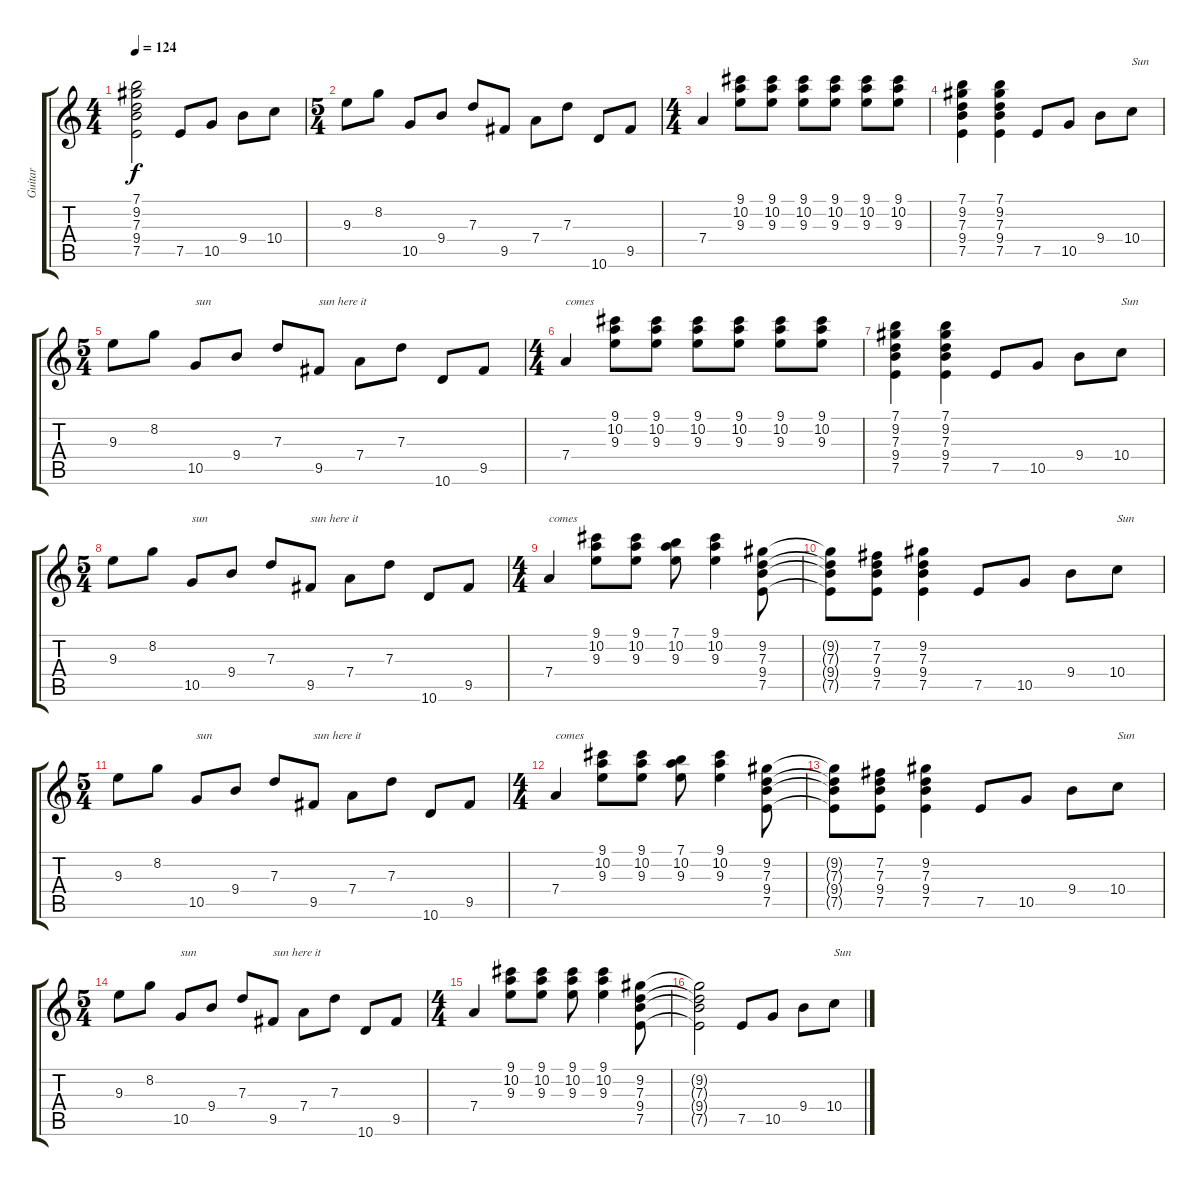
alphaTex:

\track ("Guitar" "Guitar") {instrument acousticguitarsteel}
\staff {score tabs}
\tuning (E4 B3 G3 D3 A2 E2) {hide}
\ts (4 4)
\tempo 124
\clef g2
\ks c
(7.1 9.2 7.3 9.4 7.5).2{dy f} 7.5.8 10.5.8 9.4.8 10.4.8 |
\ts (5 4)
9.3.8 8.2.8 10.5.8 9.4.8 7.3.8 9.5.8 7.4.8 7.3.8 10.6.8 9.5.8 |
\ts (4 4)
7.4.4 (9.1 10.2 9.3).8 (9.1 10.2 9.3).8 (9.1 10.2 9.3).8 (9.1 10.2 9.3).8 (9.1 10.2 9.3).8 (9.1 10.2 9.3).8 |
(7.1 9.2 7.3 9.4 7.5).4 (7.1 9.2 7.3 9.4 7.5).4 7.5.8 10.5.8 9.4.8 10.4.8{txt "Sun"} |
\ts (5 4)
9.3.8 8.2.8 10.5.8{txt "sun"} 9.4.8 7.3.8 9.5.8{txt "sun here it"} 7.4.8 7.3.8 10.6.8 9.5.8 |
\ts (4 4)
7.4.4{txt "comes"} (9.1 10.2 9.3).8 (9.1 10.2 9.3).8 (9.1 10.2 9.3).8 (9.1 10.2 9.3).8 (9.1 10.2 9.3).8 (9.1 10.2 9.3).8 |
(7.1 9.2 7.3 9.4 7.5).4 (7.1 9.2 7.3 9.4 7.5).4 7.5.8 10.5.8 9.4.8 10.4.8{txt "Sun"} |
\ts (5 4)
9.3.8 8.2.8 10.5.8{txt "sun"} 9.4.8 7.3.8 9.5.8{txt "sun here it"} 7.4.8 7.3.8 10.6.8 9.5.8 |
\ts (4 4)
7.4.4{txt "comes"} (9.1 10.2 9.3).8 (9.1 10.2 9.3).8 (7.1 10.2 9.3).8 (9.1 10.2 9.3).4 (9.2 7.3 9.4 7.5).8 |
(9.2{t} 7.3{t} 9.4{t} 7.5{t}).8 (7.2 7.3 9.4 7.5).8 (9.2 7.3 9.4 7.5).4 7.5.8 10.5.8 9.4.8 10.4.8{txt "Sun"} |
\ts (5 4)
9.3.8 8.2.8 10.5.8{txt "sun"} 9.4.8 7.3.8 9.5.8{txt "sun here it"} 7.4.8 7.3.8 10.6.8 9.5.8 |
\ts (4 4)
7.4.4{txt "comes"} (9.1 10.2 9.3).8 (9.1 10.2 9.3).8 (7.1 10.2 9.3).8 (9.1 10.2 9.3).4 (9.2 7.3 9.4 7.5).8 |
(9.2{t} 7.3{t} 9.4{t} 7.5{t}).8 (7.2 7.3 9.4 7.5).8 (9.2 7.3 9.4 7.5).4 7.5.8 10.5.8 9.4.8 10.4.8{txt "Sun"} |
\ts (5 4)
9.3.8 8.2.8 10.5.8{txt "sun"} 9.4.8 7.3.8 9.5.8{txt "sun here it"} 7.4.8 7.3.8 10.6.8 9.5.8 |
\ts (4 4)
7.4.4 (9.1 10.2 9.3).8 (9.1 10.2 9.3).8 (9.1 10.2 9.3).8 (9.1 10.2 9.3).4 (9.2 7.3 9.4 7.5).8 |
(9.2{t} 7.3{t} 9.4{t} 7.5{t}).2 7.5.8 10.5.8 9.4.8 10.4.8{txt "Sun"}
